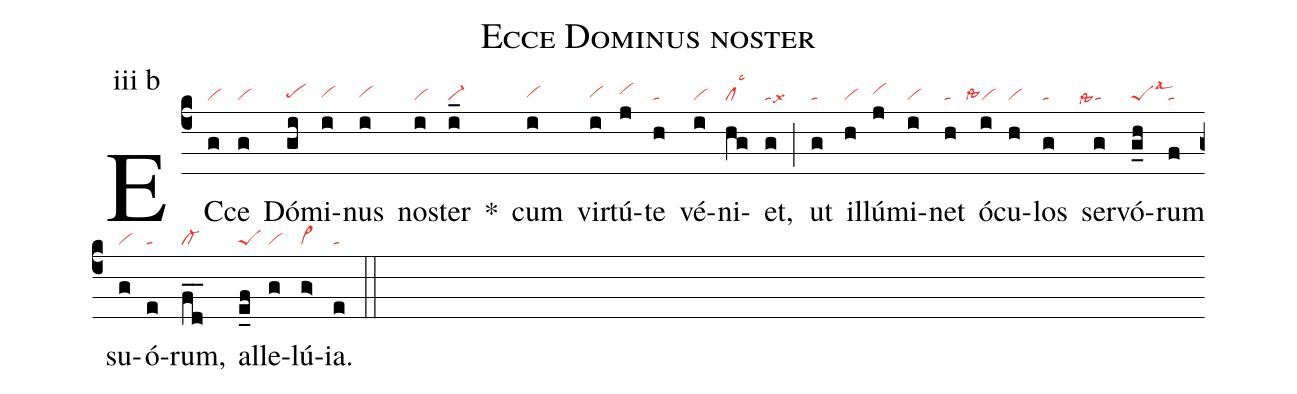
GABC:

name: Ecce Dominus noster;
annotation: iii b;
mode: 3;
nabc-lines: 1;
%%
(c4)
EC(g|vi)ce(g|vi) Dó(gi|pehg)mi(i|vihg)nus(i|vihg) nos(i|vi)ter(i_|vi-) *()
cum(i|vihg) vir(i|vihg)tú(j|vihh)te(h|ta) vé(i|vi)ni(hg|cllsc3)et,(g|talsx6) (;)
ut(g|ta) il(h|vi)lú(j|vihh)mi(i|vi)net(h|ta) ó(i|````vilssta4)cu(h|vi)los(g|ta)
ser(g|````talssta4)vó(g_h|peSlsal3)rum(f|ta) su(g|vi)ó(e|ta)rum,(fd__|cl-) al(e_f|peS)le(g|vi)lú(g>|vi>)ia.(e|ta) (::)
